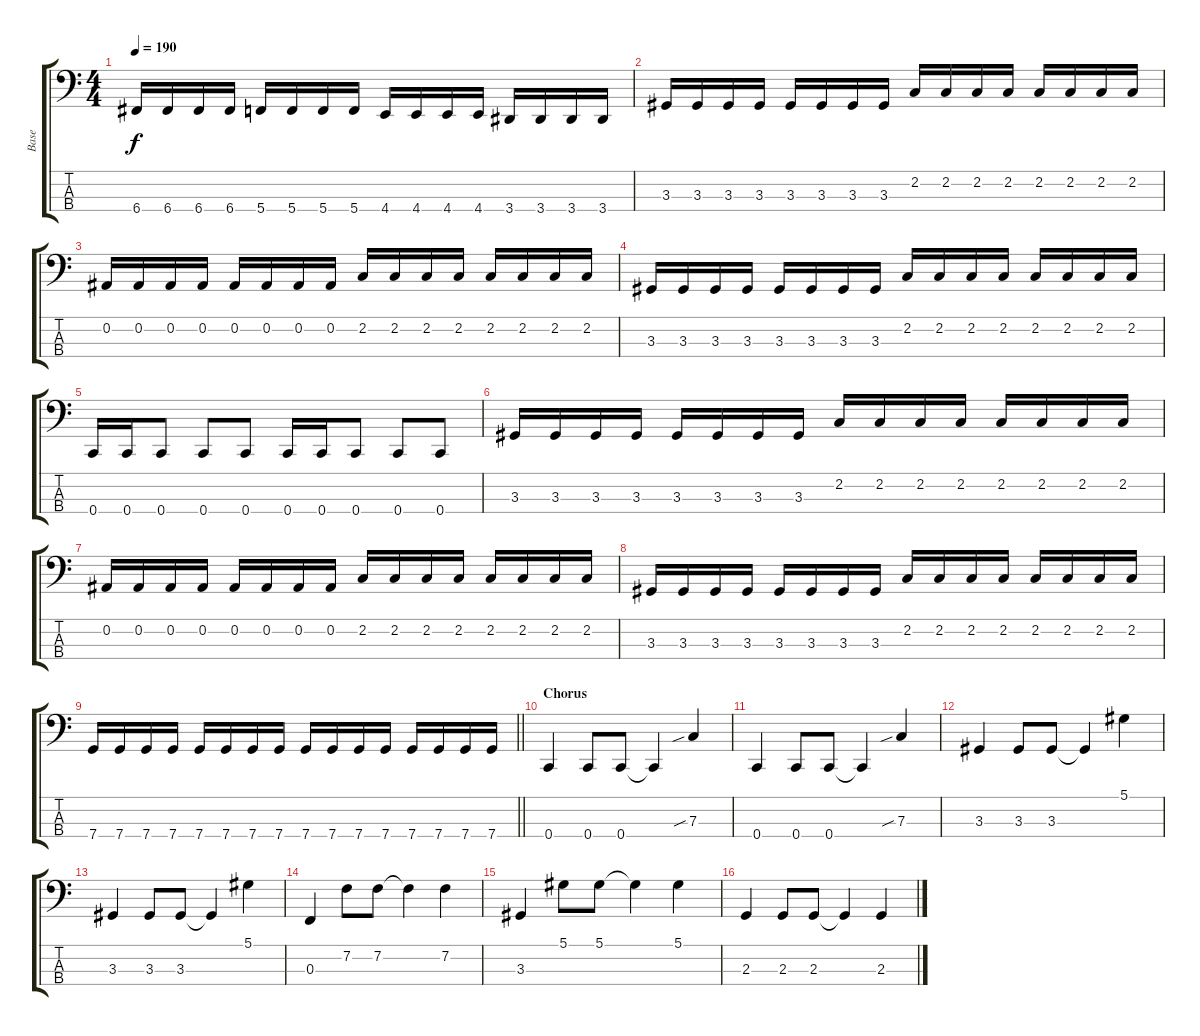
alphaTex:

\track ("Base" "Base") {instrument electricbassfinger}
\staff {score tabs}
\tuning (Eb2 Bb1 F1 C1) {hide}
\ts (4 4)
\tempo 190
\clef f4
\ks c
6.4.16{dy f} 6.4.16 6.4.16 6.4.16 5.4.16 5.4.16 5.4.16 5.4.16 4.4.16 4.4.16 4.4.16 4.4.16 3.4.16 3.4.16 3.4.16 3.4.16 |
3.3.16 3.3.16 3.3.16 3.3.16 3.3.16 3.3.16 3.3.16 3.3.16 2.2.16 2.2.16 2.2.16 2.2.16 2.2.16 2.2.16 2.2.16 2.2.16 |
0.2.16 0.2.16 0.2.16 0.2.16 0.2.16 0.2.16 0.2.16 0.2.16 2.2.16 2.2.16 2.2.16 2.2.16 2.2.16 2.2.16 2.2.16 2.2.16 |
3.3.16 3.3.16 3.3.16 3.3.16 3.3.16 3.3.16 3.3.16 3.3.16 2.2.16 2.2.16 2.2.16 2.2.16 2.2.16 2.2.16 2.2.16 2.2.16 |
0.4.16 0.4.16 0.4.8 0.4.8 0.4.8 0.4.16 0.4.16 0.4.8 0.4.8 0.4.8 |
3.3.16 3.3.16 3.3.16 3.3.16 3.3.16 3.3.16 3.3.16 3.3.16 2.2.16 2.2.16 2.2.16 2.2.16 2.2.16 2.2.16 2.2.16 2.2.16 |
0.2.16 0.2.16 0.2.16 0.2.16 0.2.16 0.2.16 0.2.16 0.2.16 2.2.16 2.2.16 2.2.16 2.2.16 2.2.16 2.2.16 2.2.16 2.2.16 |
3.3.16 3.3.16 3.3.16 3.3.16 3.3.16 3.3.16 3.3.16 3.3.16 2.2.16 2.2.16 2.2.16 2.2.16 2.2.16 2.2.16 2.2.16 2.2.16 |
\barLineRight lightlight
7.4.16 7.4.16 7.4.16 7.4.16 7.4.16 7.4.16 7.4.16 7.4.16 7.4.16 7.4.16 7.4.16 7.4.16 7.4.16 7.4.16 7.4.16 7.4.16 |
\section ("" "Chorus")
0.4.4 0.4.8 0.4.8 0.4{t}.4 7.3{sib}.4 |
0.4.4 0.4.8 0.4.8 0.4{t}.4 7.3{sib}.4 |
3.3.4 3.3.8 3.3.8 3.3{t}.4 5.1.4 |
3.3.4 3.3.8 3.3.8 3.3{t}.4 5.1.4 |
0.3.4 7.2.8 7.2.8 7.2{t}.4 7.2.4 |
3.3.4 5.1.8 5.1.8 5.1{t}.4 5.1.4 |
2.3.4 2.3.8 2.3.8 2.3{t}.4 2.3.4
